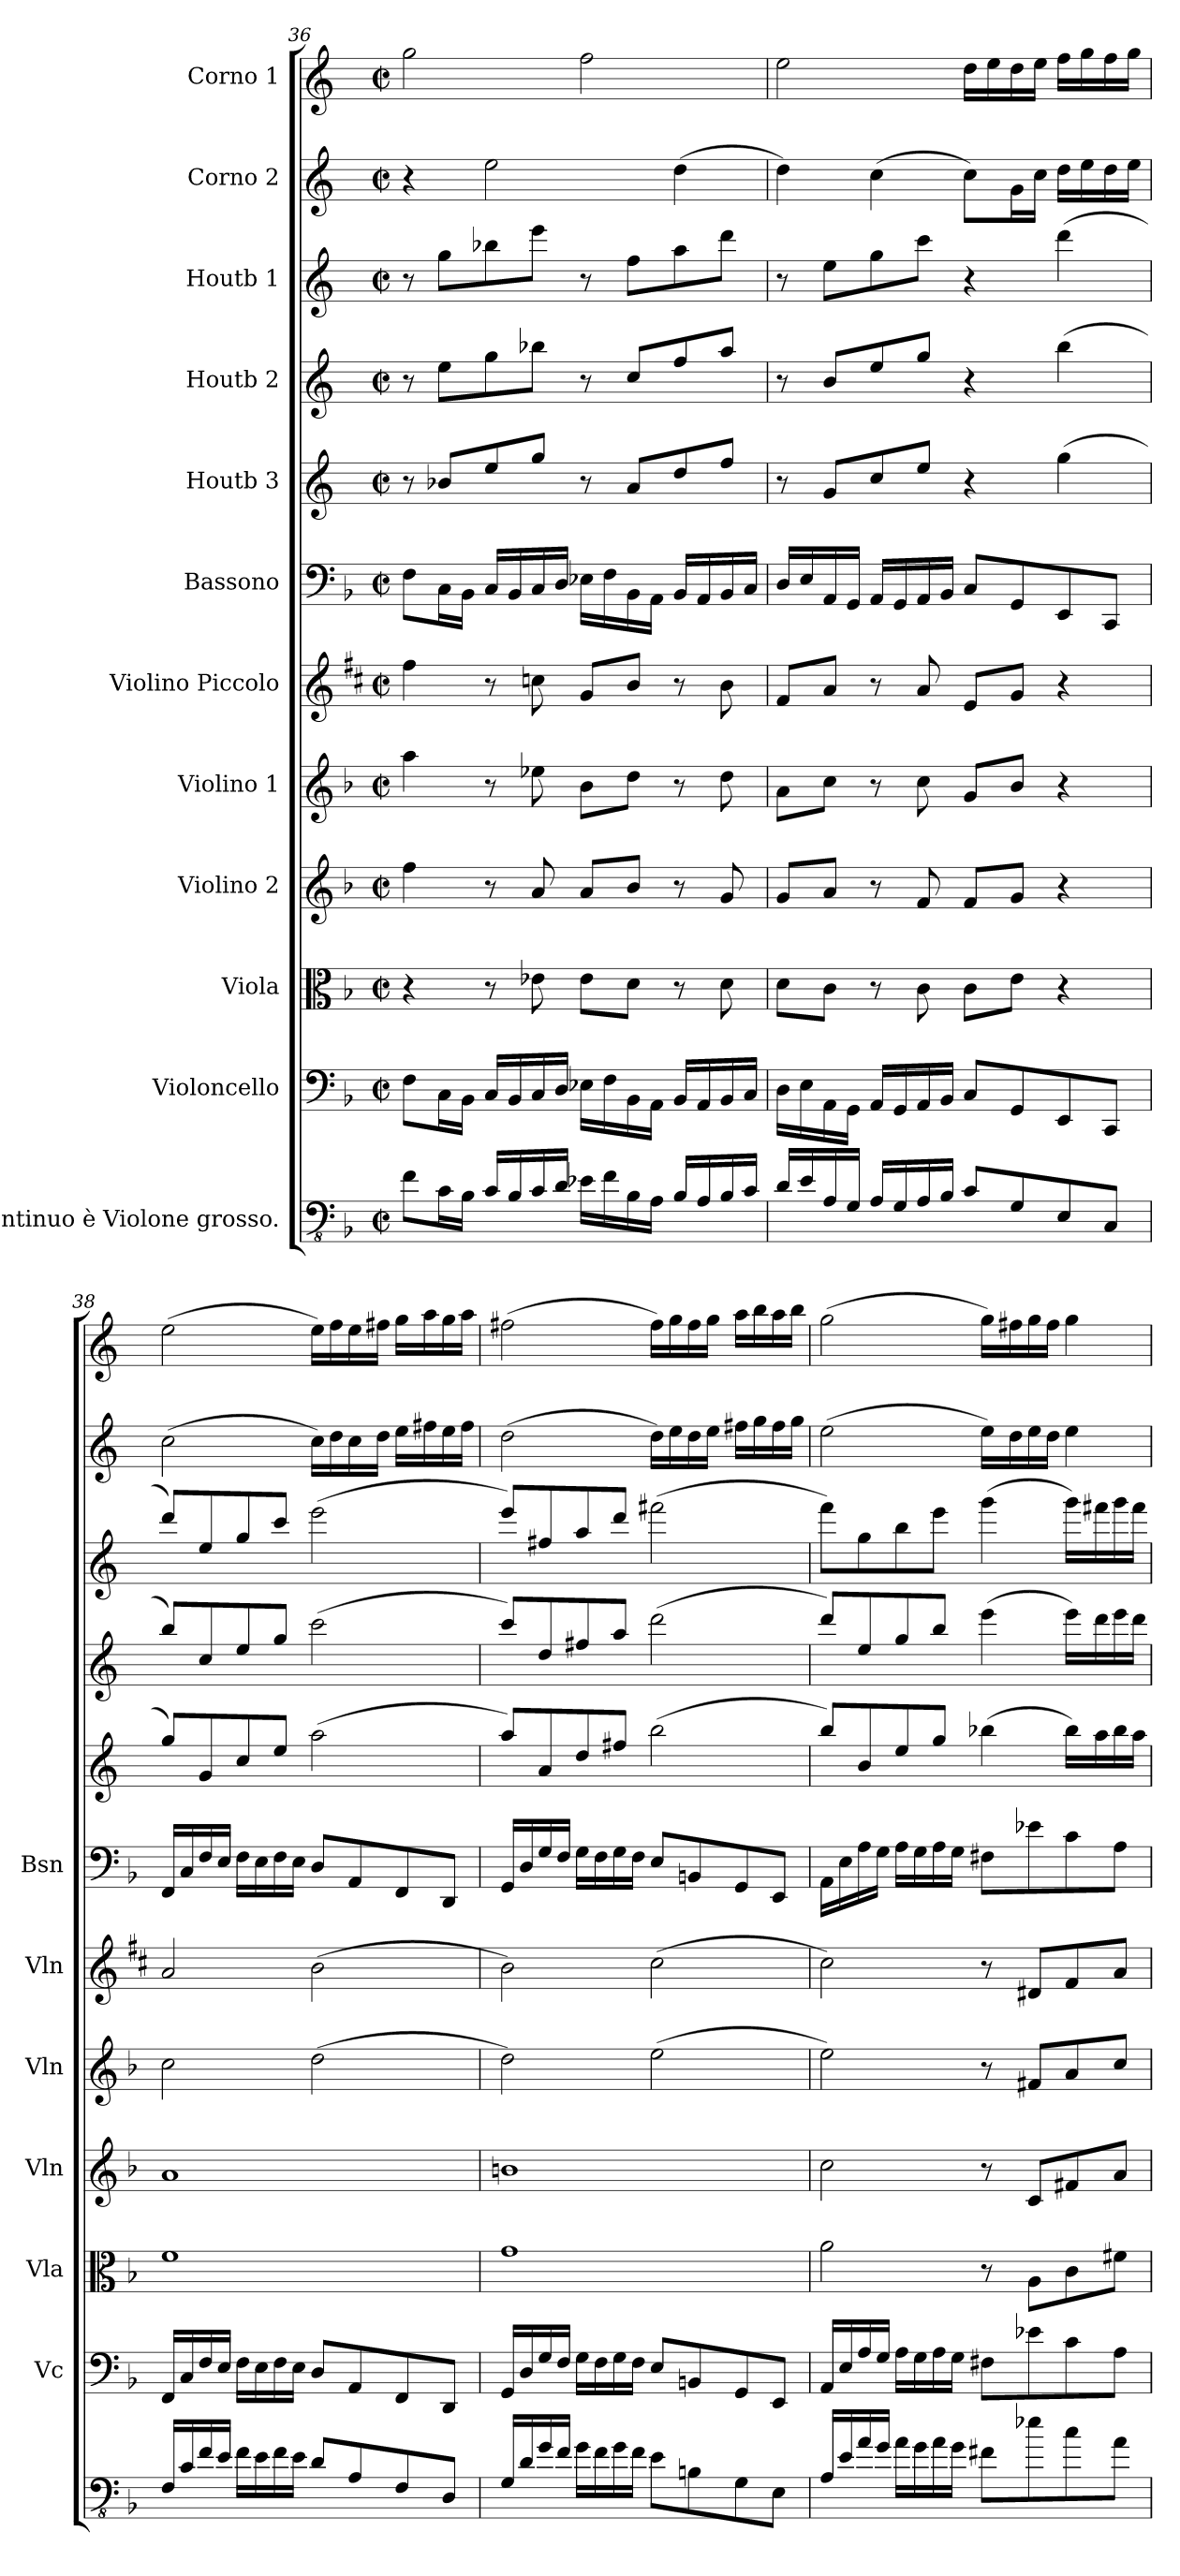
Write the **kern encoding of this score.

**kern	**kern	**kern	**kern	**kern	**kern	**kern	**kern	**kern	**kern	**kern	**kern
*part12	*part11	*part10	*part9	*part8	*part7	*part6	*part5	*part4	*part3	*part2	*part1
*staff12	*staff11	*staff10	*staff9	*staff8	*staff7	*staff6	*staff5	*staff4	*staff3	*staff2	*staff1
*I"Continuo è Violone grosso.	*I"Violoncello	*I"Viola	*I"Violino 2	*I"Violino 1	*I"Violino Piccolo	*I"Bassono	*I"Houtb 3	*I"Houtb 2	*I"Houtb 1	*I"Corno 2	*I"Corno 1
*	*I'Vc	*I'Vla	*I'Vln	*I'Vln	*I'Vln	*I'Bsn	*	*	*	*	*
*clefFv4	*clefF4	*clefC3	*clefG2	*clefG2	*clefG2	*clefF4	*clefG2	*clefG2	*clefG2	*clefG2	*clefG2
*ITrd7c12	*	*	*	*	*ITrd-2c-3	*	*ITrd4c7	*ITrd4c7	*ITrd4c7	*ITrd4c7	*ITrd4c7
*k[b-]	*k[b-]	*k[b-]	*k[b-]	*k[b-]	*k[b-]	*k[b-]	*k[b-]	*k[b-]	*k[b-]	*k[b-]	*k[b-]
*M2/2	*M2/2	*M2/2	*M2/2	*M2/2	*M2/2	*M2/2	*M2/2	*M2/2	*M2/2	*M2/2	*M2/2
*met(c|)	*met(c|)	*met(c|)	*met(c|)	*met(c|)	*met(c|)	*met(c|)	*met(c|)	*met(c|)	*met(c|)	*met(c|)	*met(c|)
=36	=36	=36	=36	=36	=36	=36	=36	=36	=36	=36	=36
8FF\L	8F\L	4r	4ff\	4aa\	4aa\	8F\L	8r	8r	8r	4r	2cc\
16CC\L	16C\L	.	.	.	.	16C\L	8e-X/L	8a\L	8cc\L	.	.
16BBB-\JJ	16BB-\JJ	.	.	.	.	16BB-\JJ	.	.	.	.	.
16CC/LL	16C/LL	8r	8r	8r	8r	16C/LL	8a/	8cc\	8ee-X\	2a\	.
16BBB-/	16BB-/	.	.	.	.	16BB-/	.	.	.	.	.
16CC/	16C/	8e-X\	8a/	8ee-X\	8ee-X\	16C/	8cc/J	8ee-X\J	8aa\J	.	.
16DD/JJ	16D/JJ	.	.	.	.	16D/JJ	.	.	.	.	.
16EE-X\LL	16E-X\LL	8e-\L	8a/L	8b-\L	8b-/L	16E-X\LL	8r	8r	8r	.	2b-\
16FF\	16F\	.	.	.	.	16F\	.	.	.	.	.
16BBB-\	16BB-\	8d\J	8b-/J	8dd\J	8dd/J	16BB-\	8d/L	8f/L	8b-\L	.	.
16AAA\JJ	16AA\JJ	.	.	.	.	16AA/JJ	.	.	.	.	.
16BBB-/LL	16BB-/LL	8r	8r	8r	8r	16BB-/LL	8g/	8b-/	8dd\	(>4g\	.
16AAA/	16AA/	.	.	.	.	16AA/	.	.	.	.	.
16BBB-/	16BB-/	8d\	8g/	8dd\	8dd\	16BB-/	8b-/J	8dd/J	8gg\J	.	.
16CC/JJ	16C/JJ	.	.	.	.	16C/JJ	.	.	.	.	.
=37	=37	=37	=37	=37	=37	=37	=37	=37	=37	=37	=37
16DD/LL	16D\LL	8d\L	8g/L	8a\L	8a/L	16D/LL	8r	8r	8r	4g\)	2a\
16EE/	16E\	.	.	.	.	16E/	.	.	.	.	.
16AAA/	16AA\	8c\J	8a/J	8cc\J	8cc/J	16AA/	8c/L	8e/L	8a\L	.	.
16GGG/JJ	16GG/JJ	.	.	.	.	16GG/JJ	.	.	.	.	.
16AAA/LL	16AA/LL	8r	8r	8r	8r	16AA/LL	8f/	8a/	8cc\	(4f\	.
16GGG/	16GG/	.	.	.	.	16GG/	.	.	.	.	.
16AAA/	16AA/	8c\	8f/	8cc\	8cc/	16AA/	8a/J	8cc/J	8ff\J	.	.
16BBB-/JJ	16BB-/JJ	.	.	.	.	16BB-/JJ	.	.	.	.	.
8CC/L	8C/L	8c\L	8f/L	8g/L	8g/L	8C/L	4r	4r	4r	8f\L)	16g\LL
.	.	.	.	.	.	.	.	.	.	.	16a\
8GGG/	8GG/	8e\J	8g/J	8b-/J	8b-/J	8GG/	.	.	.	16c\L	16g\
.	.	.	.	.	.	.	.	.	.	16f\JJ	16a\JJ
8EEE/	8EE/	4r	4r	4r	4r	8EE/	(4cc\	(4ee\	(>4gg\	16g\LL	16b-\LL
.	.	.	.	.	.	.	.	.	.	16a\	16cc\
8CCC/J	8CC/J	.	.	.	.	8CC/J	.	.	.	16g\	16b-\
.	.	.	.	.	.	.	.	.	.	16a\JJ	16cc\JJ
=38	=38	=38	=38	=38	=38	=38	=38	=38	=38	=38	=38
16FFF/LL	16FF/LL	1f	1a	2cc\	2cc/	16FF/LL	8cc\L)	8ee\L)	8gg\L)	(>2f\	(2a\
16CC/	16C/	.	.	.	.	16C/	.	.	.	.	.
16FF/	16F/	.	.	.	.	16F/	8c/	8f/	8a/	.	.
16EE/JJ	16E/JJ	.	.	.	.	16E/JJ	.	.	.	.	.
16FF\LL	16F\LL	.	.	.	.	16F\LL	8f/	8a/	8cc/	.	.
16EE\	16E\	.	.	.	.	16E\	.	.	.	.	.
16FF\	16F\	.	.	.	.	16F\	8a/J	8cc/J	8ff/J	.	.
16EE\JJ	16E\JJ	.	.	.	.	16E\JJ	.	.	.	.	.
8DD/L	8D/L	.	.	(2dd\	(2dd\	8D/L	(2dd\	(2ff\	(2aa\	16f\LL)	16a\LL)
.	.	.	.	.	.	.	.	.	.	16g\	16b-\
8AAA/	8AA/	.	.	.	.	8AA/	.	.	.	16f\	16a\
.	.	.	.	.	.	.	.	.	.	16g\JJ	16bn\JJ
8FFF/	8FF/	.	.	.	.	8FF/	.	.	.	16a\LL	16cc\LL
.	.	.	.	.	.	.	.	.	.	16bn\	16dd\
8DDD/J	8DD/J	.	.	.	.	8DD/J	.	.	.	16a\	16cc\
.	.	.	.	.	.	.	.	.	.	16b\JJ	16dd\JJ
!!LO:PB:g=z
=39	=39	=39	=39	=39	=39	=39	=39	=39	=39	=39	=39
16GGG/LL	16GG/LL	1g	1bn	2dd\)	2dd\)	16GG/LL	8dd\L)	8ff\L)	8aa\L)	(2g\	(>2bn\
16DD/	16D/	.	.	.	.	16D/	.	.	.	.	.
16GG/	16G/	.	.	.	.	16G/	8d/	8g/	8bn/	.	.
16FF/JJ	16F/JJ	.	.	.	.	16F/JJ	.	.	.	.	.
16GG\LL	16G\LL	.	.	.	.	16G\LL	8g/	8bn/	8dd/	.	.
16FF\	16F\	.	.	.	.	16F\	.	.	.	.	.
16GG\	16G\	.	.	.	.	16G\	8bn/J	8dd/J	8gg/J	.	.
16FF\JJ	16F\JJ	.	.	.	.	16F\JJ	.	.	.	.	.
8EE\L	8E/L	.	.	(2ee\	(2ee\	8E/L	(2ee\	(2gg\	(2bbn\	16g\LL)	16b\LL)
.	.	.	.	.	.	.	.	.	.	16a\	16cc\
8BBBn\	8BBn/	.	.	.	.	8BBn/	.	.	.	16g\	16b\
.	.	.	.	.	.	.	.	.	.	16a\JJ	16cc\JJ
8GGG\	8GG/	.	.	.	.	8GG/	.	.	.	16bn\LL	16dd\LL
.	.	.	.	.	.	.	.	.	.	16cc\	16ee\
8EEE\J	8EE/J	.	.	.	.	8EE/J	.	.	.	16b\	16dd\
.	.	.	.	.	.	.	.	.	.	16cc\JJ	16ee\JJ
=40	=40	=40	=40	=40	=40	=40	=40	=40	=40	=40	=40
16AAA/LL	16AA/LL	2a\	2cc\	2ee\)	2ee\)	16AA\LL	8ee\L)	8gg\L)	8bb-\L)	(2a\	(2cc\
16EE/	16E/	.	.	.	.	16E\	.	.	.	.	.
16AA/	16A/	.	.	.	.	16A\	8e/	8a/	8cc\	.	.
16GG/JJ	16G/JJ	.	.	.	.	16G\JJ	.	.	.	.	.
16AA\LL	16A\LL	.	.	.	.	16A\LL	8a/	8cc/	8ee\	.	.
16GG\	16G\	.	.	.	.	16G\	.	.	.	.	.
16AA\	16A\	.	.	.	.	16A\	8cc/J	8ee/J	8aa\J	.	.
16GG\JJ	16G\JJ	.	.	.	.	16G\JJ	.	.	.	.	.
8FF#X\L	8F#X\L	8r	8r	8r	8r	8F#X\L	(4ee-X\	(4aa\	(4ccc\	16a\LL)	16cc\LL)
.	.	.	.	.	.	.	.	.	.	16g\	16bn\
8E-X\	8e-X\	8A\L	8c/L	8f#X/L	8f#X/L	8e-X\	.	.	.	16a\	16cc\
.	.	.	.	.	.	.	.	.	.	16g\JJ	16b\JJ
8C\	8c\	8c\	8f#X/	8a/	8a/	8c\	16ee-\LL)	16aa\LL)	16ccc\LL)	4a\	4cc\
.	.	.	.	.	.	.	16dd\	16gg\	16bbn\	.	.
8AA\J	8A\J	8f#X\J	8a/J	8cc/J	8cc/J	8A\J	16ee-\	16aa\	16ccc\	.	.
.	.	.	.	.	.	.	16dd\JJ	16gg\JJ	16bb\JJ	.	.
=	=	=	=	=	=	=	=	=	=	=	=
*-	*-	*-	*-	*-	*-	*-	*-	*-	*-	*-	*-
